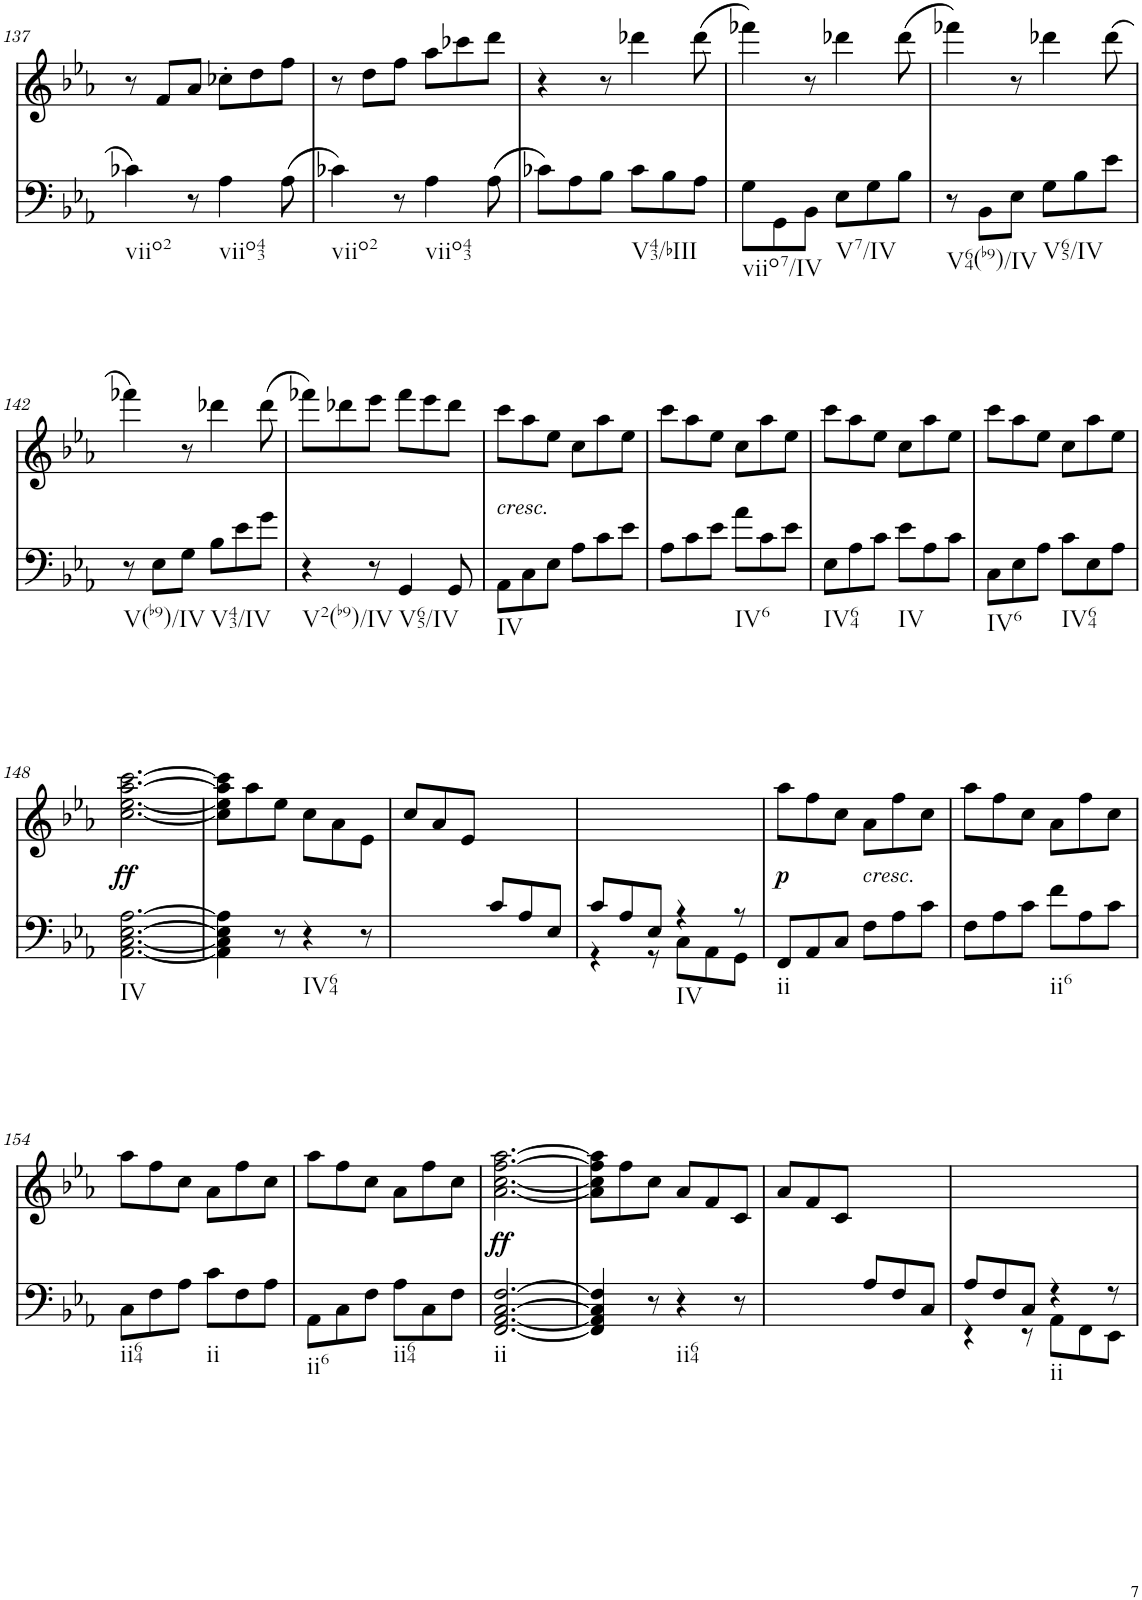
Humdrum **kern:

**kern	**kern	**text	**dynam
*part2	*part1	*part1	*part1
*staff2	*staff1	*staff1	*staff1
*I"piano	*I"piano	*	*
*I'Pno	*I'Pno	*	*
!!LO:PB:g=z
*clefF4	*clefG2	*	*
*k[b-e-a-]	*k[b-e-a-]	*	*
*E-:	*E-:	*	*
*M6/8	*M6/8	*	*
=137	=137	=137	=137
!LO:TX:b:t=viio2	!	!	!
4c-X\	8r	.	.
.	8f/L	.	.
8r	8a-/J	.	.
!LO:TX:b:t=viio43	!	!	!
4A-\	8cc-X'\L	.	.
.	8dd\	.	.
(8A-\	8ff\J	.	.
=138	=138	=138	=138
!LO:TX:b:t=viio2	!	!	!
4c-X\)	8r	.	.
.	8dd\L	.	.
8r	8ff\J	.	.
!LO:TX:b:t=viio43	!	!	!
4A-\	8aa-\L	.	.
.	8ccc-X\	.	.
(8A-\	8ddd\J	.	.
=139	=139	=139	=139
8c-X\L)	4r	.	.
8A-\	.	.	.
8B-\J	8r	.	.
!LO:TX:b:t=V43/bIII	!	!	!
8c-\L	4ddd-X\	.	.
8B-\	.	.	.
8A-\J	(8ddd-\	.	.
=140	=140	=140	=140
!LO:TX:b:t=viio7/IV	!	!	!
8G\L	4fff-X\)	.	.
8GG\	.	.	.
8BB-\J	8r	.	.
!LO:TX:b:t=V7/IV	!	!	!
8E-\L	4ddd-X\	.	.
8G\	.	.	.
8B-\J	(8ddd-\	.	.
=141	=141	=141	=141
!LO:TX:b:t=V64(b9)/IV	!	!	!
8r	4fff-X\)	.	.
8BB-\L	.	.	.
8E-\J	8r	.	.
!LO:TX:b:t=V65/IV	!	!	!
8G\L	4ddd-X\	.	.
8B-\	.	.	.
8e-\J	(8ddd-\	.	.
!!LO:LB:g=z
=142	=142	=142	=142
!LO:TX:b:t=V(b9)/IV	!	!	!
8r	4fff-X\)	.	.
8E-\L	.	.	.
8G\J	8r	.	.
!LO:TX:b:t=V43/IV	!	!	!
8B-\L	4ddd-X\	.	.
8e-\	.	.	.
8g\J	(8ddd-\	.	.
=143	=143	=143	=143
!LO:TX:b:t=V2(b9)/IV	!	!	!
4r	8fff-X\L)	.	.
.	8ddd-X\	.	.
8r	8eee-\J	.	.
!LO:TX:b:t=V65/IV	!	!	!
4GG/	8fff-\L	.	.
.	8eee-\	.	.
8GG/	8ddd-\J	.	.
=144	=144	=144	=144
!	!LO:TX:b:i:t=cresc.	!	!
!LO:TX:b:t=IV	!	!	!
!	!	!LO:LY:b	!
8AA-\L	8ccc\L	<	.
8C\	8aa-\	.	.
8E-\J	8ee-\J	.	.
8A-\L	8cc\L	.	.
8c\	8aa-\	.	.
8e-\J	8ee-\J	.	.
=145	=145	=145	=145
8A-\L	8ccc\L	.	.
8c\	8aa-\	.	.
8e-\J	8ee-\J	.	.
!LO:TX:b:t=IV6	!	!	!
8a-\L	8cc\L	.	.
8c\	8aa-\	.	.
8e-\J	8ee-\J	.	.
=146	=146	=146	=146
!LO:TX:b:t=IV64	!	!	!
8E-\L	8ccc\L	.	.
8A-\	8aa-\	.	.
8c\J	8ee-\J	.	.
!LO:TX:b:t=IV	!	!	!
8e-\L	8cc\L	.	.
8A-\	8aa-\	.	.
8c\J	8ee-\J	.	.
=147	=147	=147	=147
!LO:TX:b:t=IV6	!	!	!
8C\L	8ccc\L	.	.
8E-\	8aa-\	.	.
8A-\J	8ee-\J	.	.
!LO:TX:b:t=IV64	!	!	!
8c\L	8cc\L	.	.
8E-\	8aa-\	.	.
8A-\J	8ee-\J	.	.
!!LO:LB:g=z
=148	=148	=148	=148
!LO:TX:b:t=IV	!	!	!
!	!	!LO:LY:b	!LO:DY:b
[2.AA-\ [2.C\ [2.E-\ [2.A-\	[2.cc\ [2.ee-\ [2.aa-\ [2.ccc\	ff	ff
=149	=149	=149	=149
4AA-\] 4C\] 4E-\] 4A-\]	8cc\] 8ee-\] 8aa-\] 8ccc\]L	.	.
.	8aa-\	.	.
8r	8ee-\J	.	.
!LO:TX:b:t=IV64	!	!	!
4r	8cc\L	.	.
.	8a-\	.	.
8r	8e-\J	.	.
=150	=150	=150	=150
4ryy	8cc/L	.	.
.	8a-/	.	.
8ryy	8e-/J	.	.
8c/L	4ryy	.	.
8A-/	.	.	.
8E-/J	8ryy	.	.
=151	=151	=151	=151
*^	*	*	*
8c/L	4r	4ryy	.	.
8A-/	.	.	.	.
8E-/J	8r	8ryy	.	.
!LO:TX:b:t=IV	!	!	!	!
4r	8C\L	4ryy	.	.
.	8AA-\	.	.	.
8r	8GG\J	8ryy	.	.
=152	=152	=152	=152	=152
!LO:TX:b:t=ii	!	!	!	!
!	!	!	!LO:LY:b	!LO:DY:b
*v	*v	*	*	*
8FF/L	8aa-\L	p	p
8AA-/	8ff\	.	.
8C/J	8cc\J	.	.
!	!LO:TX:b:i:t=cresc.	!	!
!	!	!LO:LY:b	!
8F\L	8a-\L	<	.
8A-\	8ff\	.	.
8c\J	8cc\J	.	.
=153	=153	=153	=153
8F\L	8aa-\L	.	.
8A-\	8ff\	.	.
8c\J	8cc\J	.	.
!LO:TX:b:t=ii6	!	!	!
8f\L	8a-\L	.	.
8A-\	8ff\	.	.
8c\J	8cc\J	.	.
!!LO:LB:g=z
=154	=154	=154	=154
!LO:TX:b:t=ii64	!	!	!
8C\L	8aa-\L	.	.
8F\	8ff\	.	.
8A-\J	8cc\J	.	.
!LO:TX:b:t=ii	!	!	!
8c\L	8a-\L	.	.
8F\	8ff\	.	.
8A-\J	8cc\J	.	.
=155	=155	=155	=155
!LO:TX:b:t=ii6	!	!	!
8AA-\L	8aa-\L	.	.
8C\	8ff\	.	.
8F\J	8cc\J	.	.
!LO:TX:b:t=ii64	!	!	!
8A-\L	8a-\L	.	.
8C\	8ff\	.	.
8F\J	8cc\J	.	.
=156	=156	=156	=156
!LO:TX:b:t=ii	!	!	!
!	!	!LO:LY:b	!LO:DY:b
[2.FF/ [2.AA-/ [2.C/ [2.F/	[2.a-\ [2.cc\ [2.ff\ [2.aa-\	ff	ff
=157	=157	=157	=157
4FF/] 4AA-/] 4C/] 4F/]	8a-\] 8cc\] 8ff\] 8aa-\]L	.	.
.	8ff\	.	.
8r	8cc\J	.	.
!LO:TX:b:t=ii64	!	!	!
4r	8a-/L	.	.
.	8f/	.	.
8r	8c/J	.	.
=158	=158	=158	=158
4ryy	8a-/L	.	.
.	8f/	.	.
8ryy	8c/J	.	.
8A-/L	4ryy	.	.
8F/	.	.	.
8C/J	8ryy	.	.
=159	=159	=159	=159
*^	*	*	*
8A-/L	4r	4ryy	.	.
8F/	.	.	.	.
8C/J	8r	8ryy	.	.
!LO:TX:b:t=ii	!	!	!	!
4r	8AA-\L	4ryy	.	.
.	8FF\	.	.	.
8r	8EE-\J	8ryy	.	.
*v	*v	*	*	*
=	=	=	=
*-	*-	*-	*-
